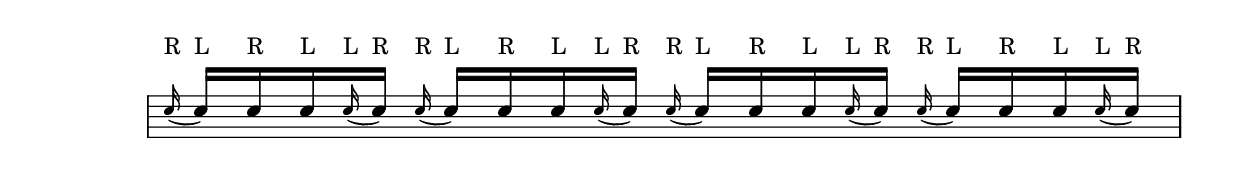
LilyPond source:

\version "2.22.1"

rudiment = \drummode {
  \repeat unfold 4 {
    \grace sn16^"R"(sn16^"L") 16^"R" sn16^"L" \grace sn16^"L"(16^"R")
  }
}

\score {
  <<
    \new DrumStaff <<
      \new DrumVoice {
        \override Score.SystemStartBar.collapse-height = #-inf.0
        \omit Staff.TimeSignature
        \omit Staff.Clef
        \override TextScript.Y-offset = 6
        \stemUp
        \rudiment
      }
    >>
  >>

  \layout {
    ragged-last = ##f
  }
}
